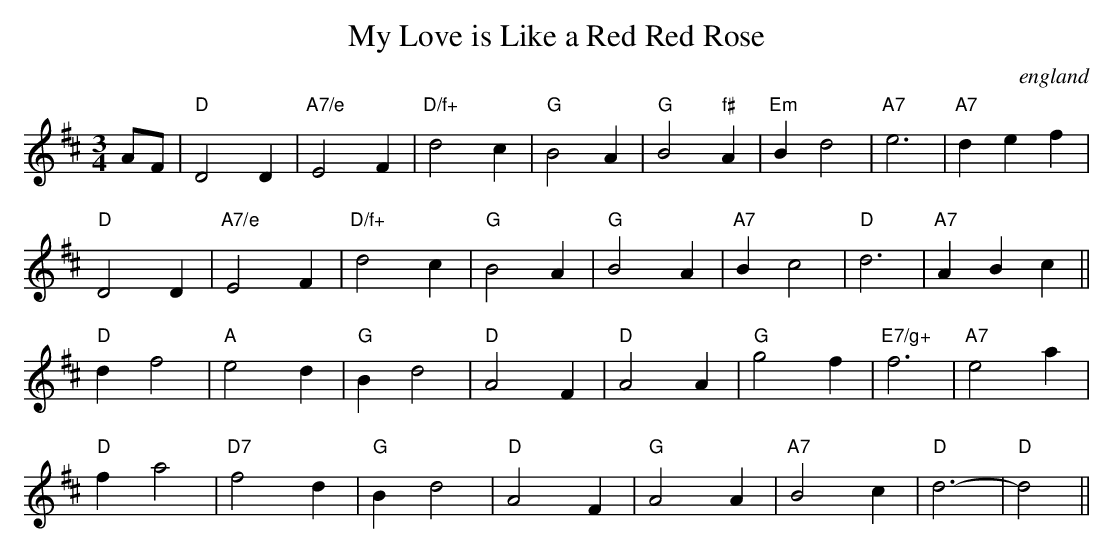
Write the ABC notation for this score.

X:1
T:My Love is Like a Red Red Rose
O:england
M:3/4
L:1/4
K:D
A/2F/2|"D"D2D|"A7/e"E2F|"D/f+"d2c|"G"B2A|"G"B2"f#"A|"Em"Bd2|"A7"e3|"A7"def|
"D"D2D|"A7/e"E2F|"D/f+"d2c|"G"B2A|"G"B2A|"A7"Bc2|"D"d3|"A7"ABc||
"D"df2|"A"e2d|"G"Bd2|"D"A2F|"D"A2A|"G"g2f|"E7/g+"f3|"A7"e2a|
"D"fa2|"D7"f2d|"G"Bd2|"D"A2F|"G"A2A|"A7"B2c|"D"d3-|"D"d2||
